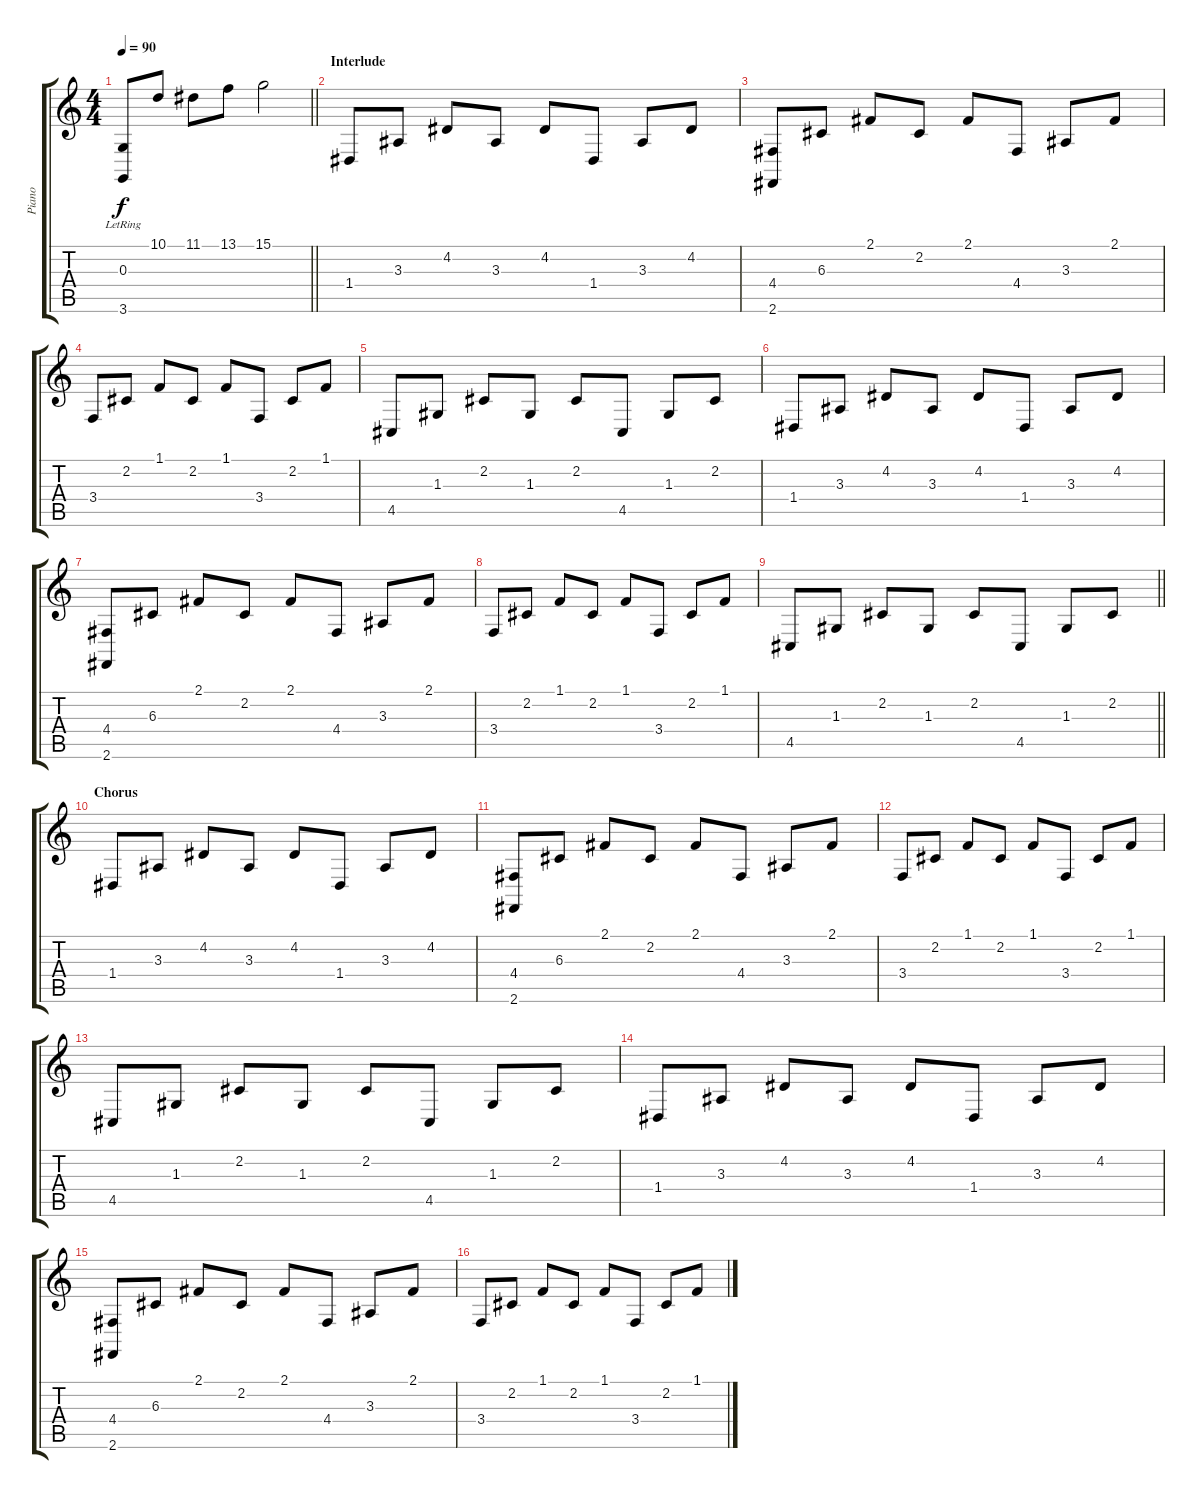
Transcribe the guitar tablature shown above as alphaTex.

\track ("Piano" "Piano") {instrument acousticgrandpiano}
\staff {score tabs}
\tuning (E4 B3 G3 D3 A2 E2) {hide}
\ts (4 4)
\tempo 90
\clef g2
\barLineRight lightlight
\ks c
(0.3 3.6{lr}).8{dy f} 10.1.8 11.1.8 13.1.8 15.1.2 |
\section ("" "Interlude")
1.4.8 3.3.8 4.2.8 3.3.8 4.2.8 1.4.8 3.3.8 4.2.8 |
(4.4 2.6).8 6.3.8 2.1.8 2.2.8 2.1.8 4.4.8 3.3.8 2.1.8 |
3.4.8 2.2.8 1.1.8 2.2.8 1.1.8 3.4.8 2.2.8 1.1.8 |
4.5.8 1.3.8 2.2.8 1.3.8 2.2.8 4.5.8 1.3.8 2.2.8 |
1.4.8 3.3.8 4.2.8 3.3.8 4.2.8 1.4.8 3.3.8 4.2.8 |
(4.4 2.6).8 6.3.8 2.1.8 2.2.8 2.1.8 4.4.8 3.3.8 2.1.8 |
3.4.8 2.2.8 1.1.8 2.2.8 1.1.8 3.4.8 2.2.8 1.1.8 |
\barLineRight lightlight
4.5.8 1.3.8 2.2.8 1.3.8 2.2.8 4.5.8 1.3.8 2.2.8 |
\section ("" "Chorus ")
1.4.8 3.3.8 4.2.8 3.3.8 4.2.8 1.4.8 3.3.8 4.2.8 |
(4.4 2.6).8 6.3.8 2.1.8 2.2.8 2.1.8 4.4.8 3.3.8 2.1.8 |
3.4.8 2.2.8 1.1.8 2.2.8 1.1.8 3.4.8 2.2.8 1.1.8 |
4.5.8 1.3.8 2.2.8 1.3.8 2.2.8 4.5.8 1.3.8 2.2.8 |
1.4.8 3.3.8 4.2.8 3.3.8 4.2.8 1.4.8 3.3.8 4.2.8 |
(4.4 2.6).8 6.3.8 2.1.8 2.2.8 2.1.8 4.4.8 3.3.8 2.1.8 |
3.4.8 2.2.8 1.1.8 2.2.8 1.1.8 3.4.8 2.2.8 1.1.8
